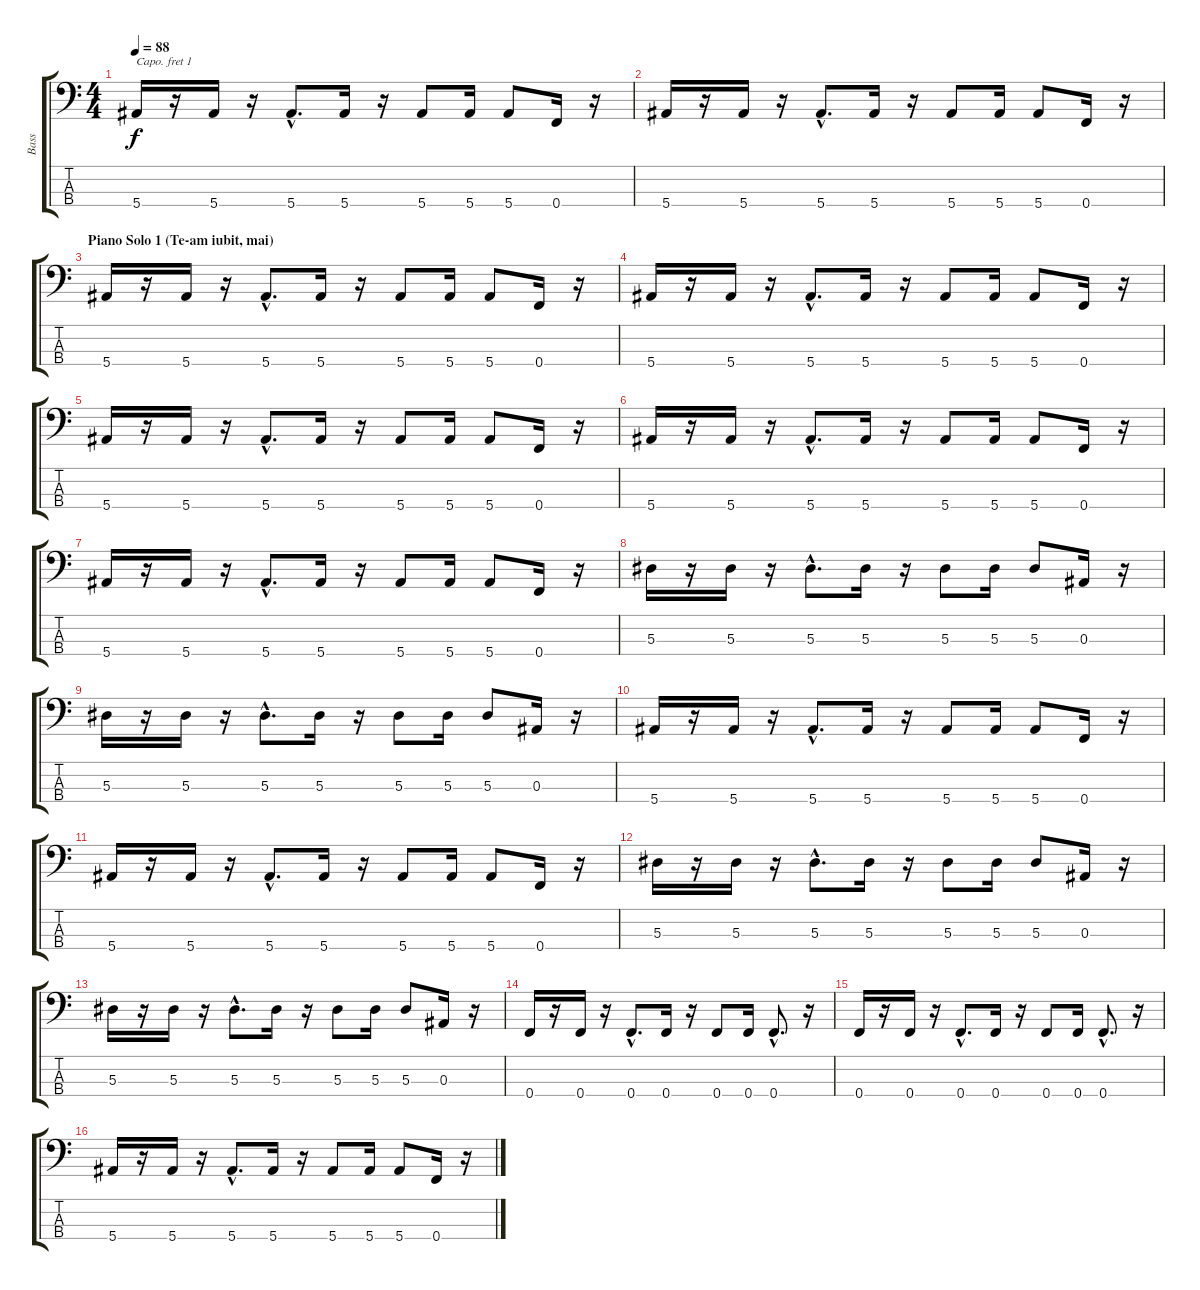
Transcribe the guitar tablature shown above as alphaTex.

\track ("Bass" "Bass") {instrument electricbassfinger}
\staff {score tabs}
\capo 1
\tuning (G2 D2 A1 E1) {hide}
\ts (4 4)
\tempo 88
\clef f4
\ks c
5.4.16{dy f} r.16 5.4.16 r.16 5.4{hac}.8{d} 5.4.16 r.16 5.4.8 5.4.16 5.4.8 0.4.16 r.16 |
5.4.16 r.16 5.4.16 r.16 5.4{hac}.8{d} 5.4.16 r.16 5.4.8 5.4.16 5.4.8 0.4.16 r.16 |
\section ("" "Piano Solo 1 (Te-am iubit, mai)")
5.4.16 r.16 5.4.16 r.16 5.4{hac}.8{d} 5.4.16 r.16 5.4.8 5.4.16 5.4.8 0.4.16 r.16 |
5.4.16 r.16 5.4.16 r.16 5.4{hac}.8{d} 5.4.16 r.16 5.4.8 5.4.16 5.4.8 0.4.16 r.16 |
5.4.16 r.16 5.4.16 r.16 5.4{hac}.8{d} 5.4.16 r.16 5.4.8 5.4.16 5.4.8 0.4.16 r.16 |
5.4.16 r.16 5.4.16 r.16 5.4{hac}.8{d} 5.4.16 r.16 5.4.8 5.4.16 5.4.8 0.4.16 r.16 |
5.4.16 r.16 5.4.16 r.16 5.4{hac}.8{d} 5.4.16 r.16 5.4.8 5.4.16 5.4.8 0.4.16 r.16 |
5.3.16 r.16 5.3.16 r.16 5.3{hac}.8{d} 5.3.16 r.16 5.3.8 5.3.16 5.3.8 0.3.16 r.16 |
5.3.16 r.16 5.3.16 r.16 5.3{hac}.8{d} 5.3.16 r.16 5.3.8 5.3.16 5.3.8 0.3.16 r.16 |
5.4.16 r.16 5.4.16 r.16 5.4{hac}.8{d} 5.4.16 r.16 5.4.8 5.4.16 5.4.8 0.4.16 r.16 |
5.4.16 r.16 5.4.16 r.16 5.4{hac}.8{d} 5.4.16 r.16 5.4.8 5.4.16 5.4.8 0.4.16 r.16 |
5.3.16 r.16 5.3.16 r.16 5.3{hac}.8{d} 5.3.16 r.16 5.3.8 5.3.16 5.3.8 0.3.16 r.16 |
5.3.16 r.16 5.3.16 r.16 5.3{hac}.8{d} 5.3.16 r.16 5.3.8 5.3.16 5.3.8 0.3.16 r.16 |
0.4.16 r.16 0.4.16 r.16 0.4{hac}.8{d} 0.4.16 r.16 0.4.8 0.4.16 0.4{hac}.8{d} r.16 |
0.4.16 r.16 0.4.16 r.16 0.4{hac}.8{d} 0.4.16 r.16 0.4.8 0.4.16 0.4{hac}.8{d} r.16 |
5.4.16 r.16 5.4.16 r.16 5.4{hac}.8{d} 5.4.16 r.16 5.4.8 5.4.16 5.4.8 0.4.16 r.16
